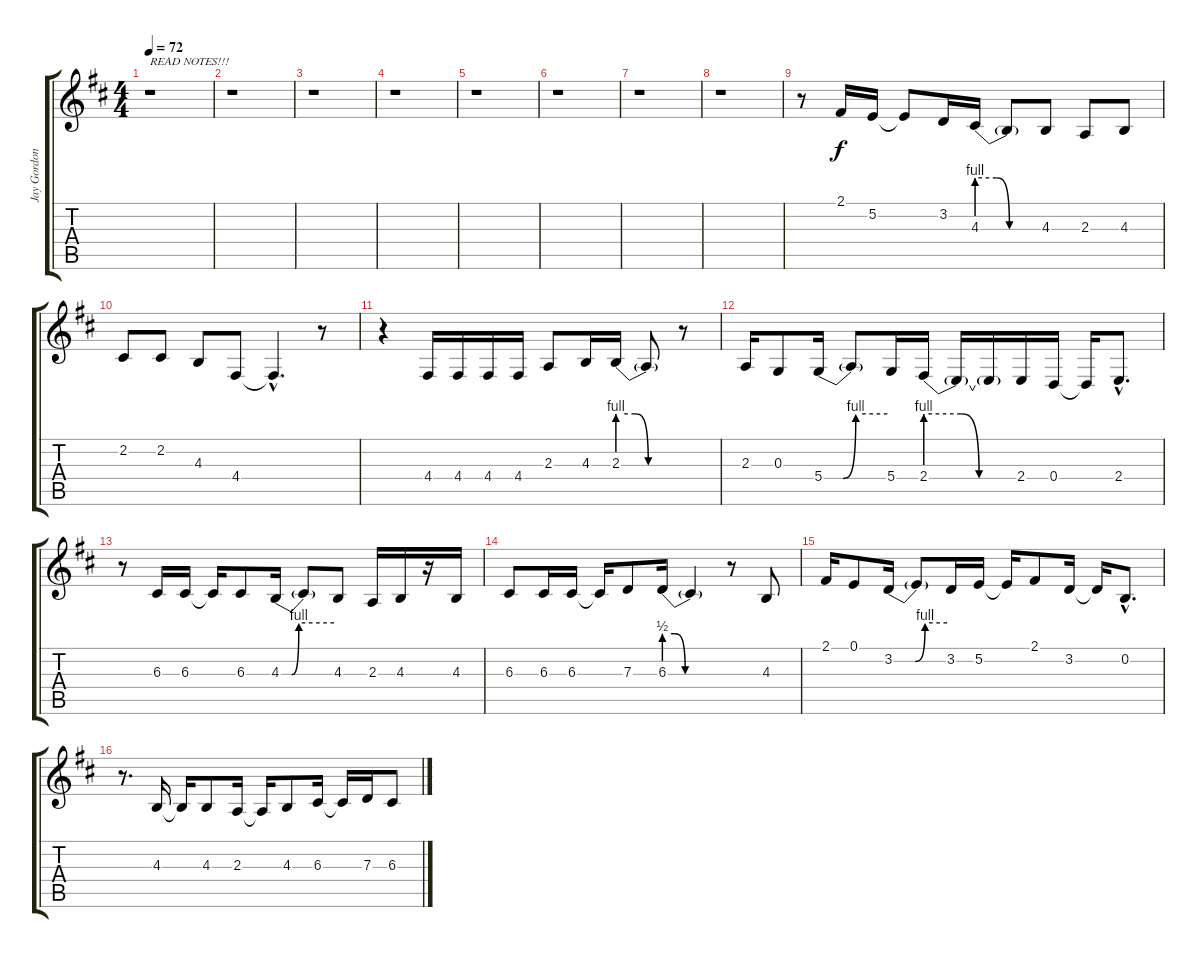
\track ("Jay Gordon (Vocals)" "Jay Gordon") {instrument lead2sawtooth}
\staff {score tabs}
\tuning (E4 B3 G3 D3 A2 D2) {hide}
\ts (4 4)
\tempo 72
\clef g2
\ks d
r.1{txt "READ NOTES!!!" dy f instrument lead2sawtooth} |
r.1 |
r.1 |
r.1 |
r.1 |
r.1 |
r.1 |
r.1 |
r.8 2.1.16 5.2.16 5.2{t}.8 3.2.16 4.3{be (custom 0 4 18 4 30 0 60 0)}.16 4.3{t}.8 4.3.8 2.3.8 4.3.8 |
2.2.8 2.2.8 4.3.8 4.4.8 4.4{hac t}.4{d} r.8 |
r.4 4.4.16 4.4.16 4.4.16 4.4.16 2.3.8 4.3.16 2.3{be (custom 0 4 17 4 30 0 60 0)}.16 2.3{t}.8 r.8 |
2.3.16 0.3.8 5.4{be (custom 0 0 18 0 30 4 60 4)}.16 5.4{t}.8 5.4.16 2.4{be (custom 0 4 23 4 35 0 60 0)}.16 2.4{t}.16 2.4{t}.16 2.4.16 0.4.16 0.4{t}.16 2.4{hac}.8{d} |
r.8 6.3.16 6.3.16 6.3{t}.16 6.3.8 4.3{be (custom 0 0 12 0 20 4 60 4)}.16 4.3{t}.8 4.3.8 2.3.16 4.3.16 r.16 4.3.16 |
6.3.8 6.3.16 6.3.16 6.3{t}.16 7.3.8 6.3{be (custom 0 2 10 2 20 0 60 0)}.16 6.3{t}.4 r.8 4.3.8 |
2.1.16 0.1.8 3.2{be (custom 0 0 24 0 35 4 60 4)}.16 3.2{t}.8 3.2.16 5.2.16 5.2{t}.16 2.1.8 3.2.16 3.2{t}.16 0.2{hac}.8{d} |
r.8{d} 4.3.16 4.3{t}.16 4.3.8 2.3.16 2.3{t}.16 4.3.8 6.3.16 6.3{t}.16 7.3.16 6.3.8
